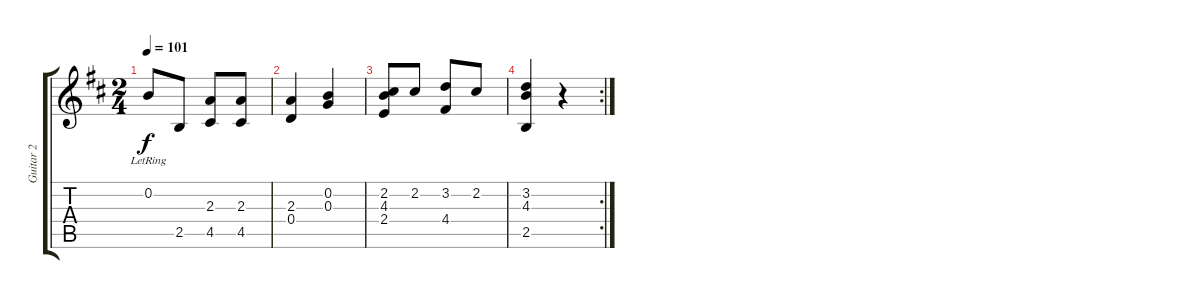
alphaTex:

\track ("Guitar 2" "Guitar 2") {instrument acousticguitarnylon}
\staff {score tabs}
\tuning (E4 B3 G3 D3 A2 E2) {hide}
\ts (2 4)
\tempo 101
\clef g2
\ks d
0.2{lr}.8{dy f} 2.5.8 (2.3 4.5).8 (2.3 4.5).8 |
(2.3 0.4).4 (0.2 0.3).4 |
(2.2 4.3 2.4).8 2.2.8 (3.2 4.4).8 2.2.8 |
\rc 2
(3.2 4.3 2.5).4 r.4
